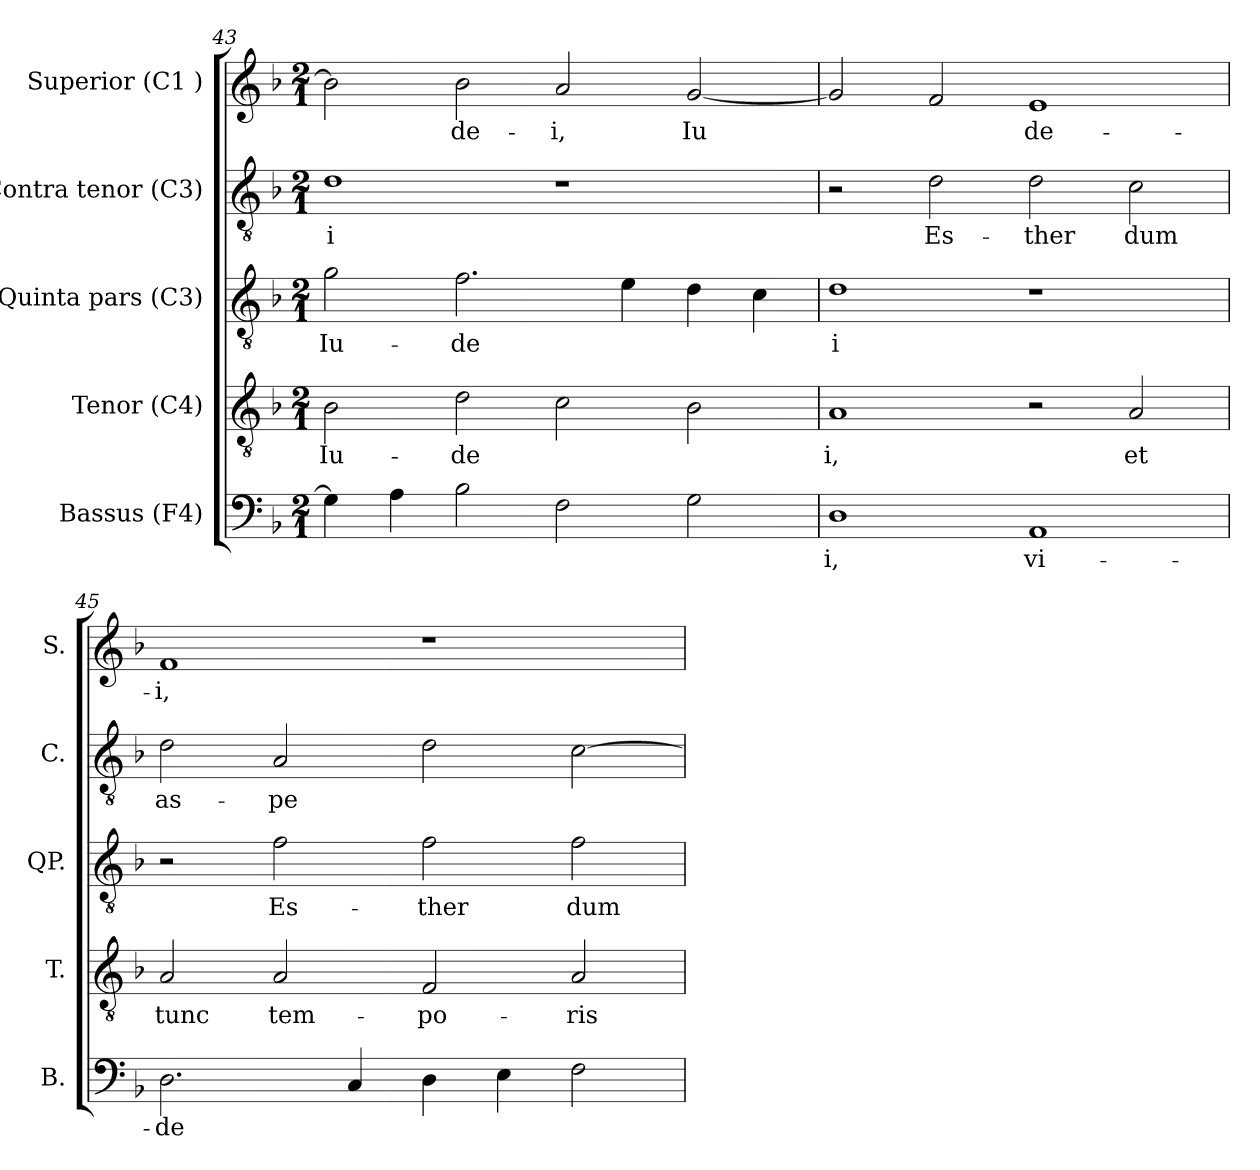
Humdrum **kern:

**kern	**text	**kern	**text	**kern	**text	**kern	**text	**kern	**text
*part5	*part5	*part4	*part4	*part3	*part3	*part2	*part2	*part1	*part1
*staff5	*staff5	*staff4	*staff4	*staff3	*staff3	*staff2	*staff2	*staff1	*staff1
*I"Bassus (F4)	*	*I"Tenor (C4)	*	*I"Quinta pars (C3)	*	*I"Contra tenor (C3)	*	*I"Superior (C1 )	*
*I'B.	*	*I'T.	*	*I'QP.	*	*I'C.	*	*I'S.	*
!!LO:LB:g=z
*clefF4	*	*clefGv2	*	*clefGv2	*	*clefGv2	*	*clefG2	*
*k[b-]	*	*k[b-]	*	*k[b-]	*	*k[b-]	*	*k[b-]	*
*F:	*	*F:	*	*F:	*	*F:	*	*F:	*
*M2/1	*	*M2/1	*	*M2/1	*	*M2/1	*	*M2/1	*
=43	=43	=43	=43	=43	=43	=43	=43	=43	=43
!	!LO:LY:b:cj	!	!LO:LY:b:rj	!	!LO:LY:b:cj	!	!LO:LY:b:rj	!	!LO:LY:b:rj
4G\]	--	2B-\	Iu-	2g\	Iu-	1d	-i	2b-\]	--
!	!LO:LY:b:cj	!	!	!	!	!	!	!	!
4A\	--	.	.	.	.	.	.	.	.
!	!LO:LY:b:cj	!	!LO:LY:b:rj	!	!LO:LY:b:cj	!	!	!	!LO:LY:b:rj
2B-\	--	2d\	-de-	2.f\	-de-	.	.	2b-\	-de-
!	!LO:LY:b:cj	!	!LO:LY:b:rj	!	!	!	!	!	!LO:LY:b:rj
2F\	--	2c\	--	.	.	1r	.	2a/	-i,
!	!	!	!	!	!LO:LY:b:cj	!	!	!	!
.	.	.	.	4e\	--	.	.	.	.
!	!LO:LY:b:cj	!	!LO:LY:b:rj	!	!LO:LY:b:cj	!	!	!	!LO:LY:b:rj
2G\	--	2B-\	--	4d\	--	.	.	[<2g/	Iu-
!	!	!	!	!	!LO:LY:b:cj	!	!	!	!
.	.	.	.	4c\	--	.	.	.	.
=44	=44	=44	=44	=44	=44	=44	=44	=44	=44
!	!LO:LY:b:cj	!	!LO:LY:b:rj	!	!LO:LY:b:cj	!	!	!	!LO:LY:b:rj
1D	-i,	1A	-i,	1d	-i	2r	.	2g/]	--
!	!	!	!	!	!	!	!LO:LY:b:rj	!	!LO:LY:b:rj
.	.	.	.	.	.	2d\	Es-	2f/	--
!	!LO:LY:b:cj	!	!	!	!	!	!LO:LY:b:rj	!	!LO:LY:b:rj
1AA	vi-	2r	.	1r	.	2d\	-ther	1e	-de-
!	!	!	!LO:LY:b:rj	!	!	!	!LO:LY:b:rj	!	!
.	.	2A/	et	.	.	2c\	dum	.	.
=45	=45	=45	=45	=45	=45	=45	=45	=45	=45
!	!LO:LY:b:cj	!	!LO:LY:b:rj	!	!	!	!LO:LY:b:rj	!	!LO:LY:b:rj
2.D\	-de-	2A/	tunc	2r	.	2d\	as-	1f	-i,
!	!	!	!LO:LY:b:rj	!	!LO:LY:b:cj	!	!LO:LY:b:rj	!	!
.	.	2A/	tem-	2f\	Es-	2A/	-pe-	.	.
!	!LO:LY:b:cj	!	!	!	!	!	!	!	!
4C/	--	.	.	.	.	.	.	.	.
!	!LO:LY:b:cj	!	!LO:LY:b:rj	!	!LO:LY:b:cj	!	!LO:LY:b:rj	!	!
4D\	--	2F/	-po-	2f\	-ther	2d\	--	1r	.
!	!LO:LY:b:cj	!	!	!	!	!	!	!	!
4E\	--	.	.	.	.	.	.	.	.
!	!LO:LY:b:cj	!	!LO:LY:b:rj	!	!LO:LY:b:cj	!	!LO:LY:b:rj	!	!
2F\	--	2A/	-ris	2f\	dum	[>2c\	--	.	.
=	=	=	=	=	=	=	=	=	=
*-	*-	*-	*-	*-	*-	*-	*-	*-	*-
